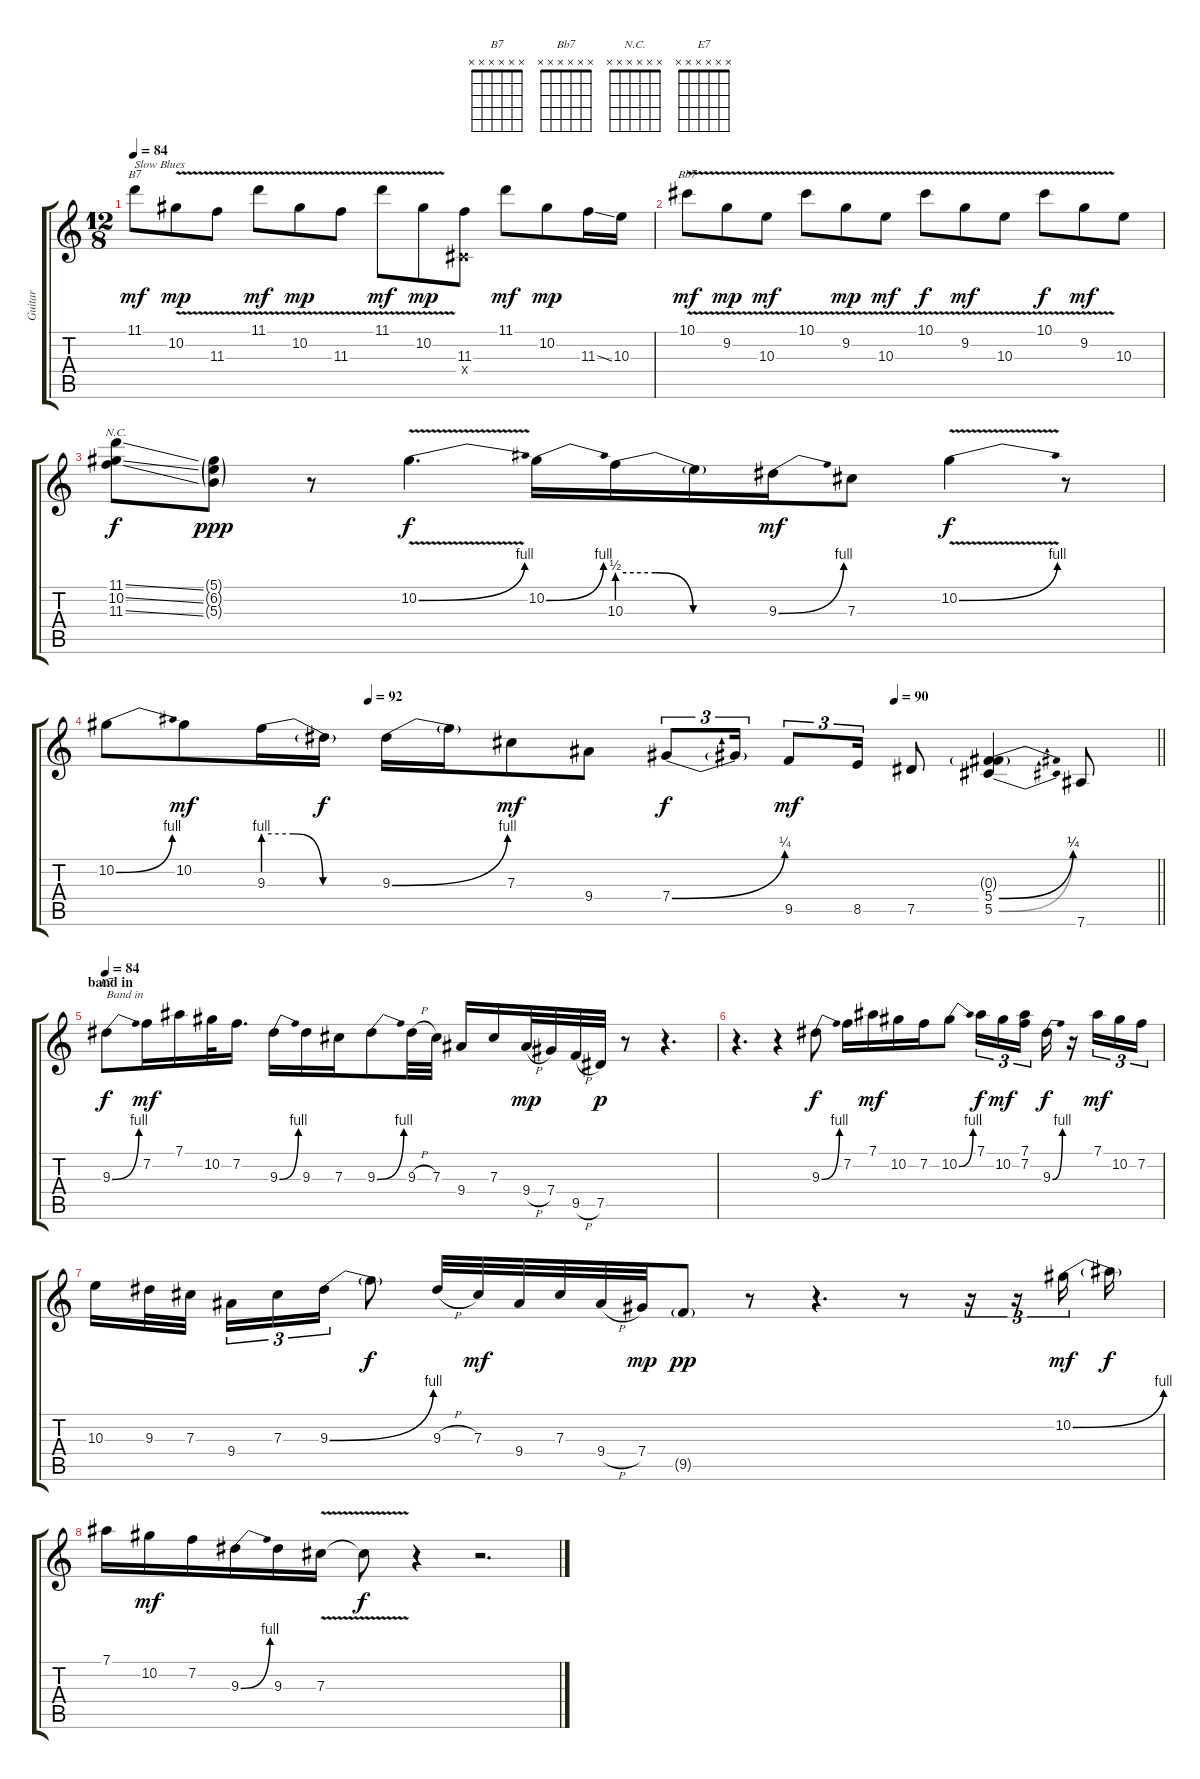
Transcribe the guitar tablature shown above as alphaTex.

\track ("Guitar" "Guitar") {instrument overdrivenguitar}
\staff {score tabs}
\tuning (Eb4 Bb3 Gb3 Db3 Ab2 Eb2) {hide}
\chord ("B7" x x x x x x)
\chord ("Bb7" x x x x x x)
\chord ("N.C." x x x x x x)
\chord ("E7" x x x x x x)
\ts (12 8)
\tempo 84
\tempo 90
\tempo 84
\clef g2
\ks c
11.1.8{ch "B7" txt "Slow Blues" dy mf instrument overdrivenguitar} 10.2{v}.8{dy mp} 11.3{v}.8 11.1{v}.8{dy mf} 10.2{v}.8{dy mp} 11.3{v}.8 11.1{v}.8{dy mf} 10.2{v}.8{dy mp} (11.3 0.4{x}).8 11.1.8{dy mf} 10.2.8{dy mp} 11.3{ss}.16 10.3.16 |
10.1{v}.8{ch "Bb7" dy mf} 9.2{v}.8{dy mp} 10.3{v}.8{dy mf} 10.1{v}.8 9.2{v}.8{dy mp} 10.3{v}.8{dy mf} 10.1{v}.8{dy f} 9.2{v}.8{dy mf} 10.3{v}.8 10.1{v}.8{dy f} 9.2{v}.8{dy mf} 10.3.8 |
(11.1{ss} 10.2{ss} 11.3{ss}).8{ch "N.C." dy f} (5.1{g} 6.2{g} 5.3{g}).8{dy ppp} r.8 10.2{be (bend 0 0 60 4) v}.4{d dy f} 10.2{be (bend 0 0 60 4)}.16 10.3{be (custom 0 2 15 2 30 0 60 0)}.16 10.3{t}.16 9.3{be (bend 0 0 60 4)}.16{dy mf} 7.3.8 10.2{be (bend 0 0 60 4) v}.4{dy f} r.8 |
\tempo (92 0.25)
\tempo (90 0.75)
\barLineRight lightlight
10.2{be (bend 0 0 60 4)}.8 10.2.8{dy mf} 9.3{be (custom 0 4 15 4 30 0 60 0)}.16 9.3{t}.16{dy f} 9.3{be (bend 0 0 60 4)}.16 9.3{t}.16 7.3.8{dy mf} 9.4.8 7.4{be (bend 0 0 60 1)}.8{tu (3 2) dy f} 7.4{t}.16{tu (3 2)} 9.5.8{tu (3 2) dy mf} 8.5.16{tu (3 2)} 7.5.8 (0.3{g} 5.4{be (bend 0 0 60 1)} 5.5{be (bend 0 0 60 1)}).4 7.6.8 |
\section ("" "band in")
\tempo 84
9.3{be (bend 0 0 60 4)}.8{ch "E7" txt "Band in" dy f} 7.2.16{dy mf} 7.1.16 10.2.32 7.2.16{d} 9.3{be (bend 0 0 60 4)}.16 9.3.16 7.3.16 9.3{be (bend 0 0 60 4)}.8 9.3{h}.32 7.3.32 9.4.16 7.3.16 9.4{h}.32{dy mp} 7.4.32 9.5{h}.32 7.5.32{dy p} r.8 r.4{d} |
r.4{d} r.4 9.3{be (bend 0 0 60 4)}.8{dy f} 7.2.16 7.1.16{dy mf} 10.2.16 7.2.16 10.2{be (bend 0 0 60 4)}.8 7.1.16{tu (3 2) dy f} 10.2.16{tu (3 2) dy mf} (7.1 7.2).16{tu (3 2) beam splitsecondary} 9.3{be (bend 0 0 60 4)}.16{dy f} r.16 7.1.16{tu (3 2) dy mf} 10.2.16{tu (3 2)} 7.2.16{tu (3 2)} |
10.3.16 9.3.32 7.3.32{beam splitsecondary} 9.4.16{tu (3 2)} 7.3.16{tu (3 2)} 9.3{be (bend 0 0 60 4)}.16{tu (3 2)} 9.3{t}.8{dy f} 9.3{h}.32 7.3.32{dy mf} 9.4.32 7.3.32 9.4{h}.32 7.4.32{dy mp} 9.5{g}.8{dy pp} r.8 r.4{d} r.8 r.16{tu (3 2)} r.16{tu (3 2)} 10.2{be (bend 0 0 60 4)}.16{tu (3 2) dy mf} 10.2{t}.16{dy f} |
7.1.16 10.2.16{dy mf} 7.2.16 9.3{be (bend 0 0 60 4)}.16 9.3.16 7.3{v}.16 7.3{t}.8{dy f} r.4 r.2{d}
